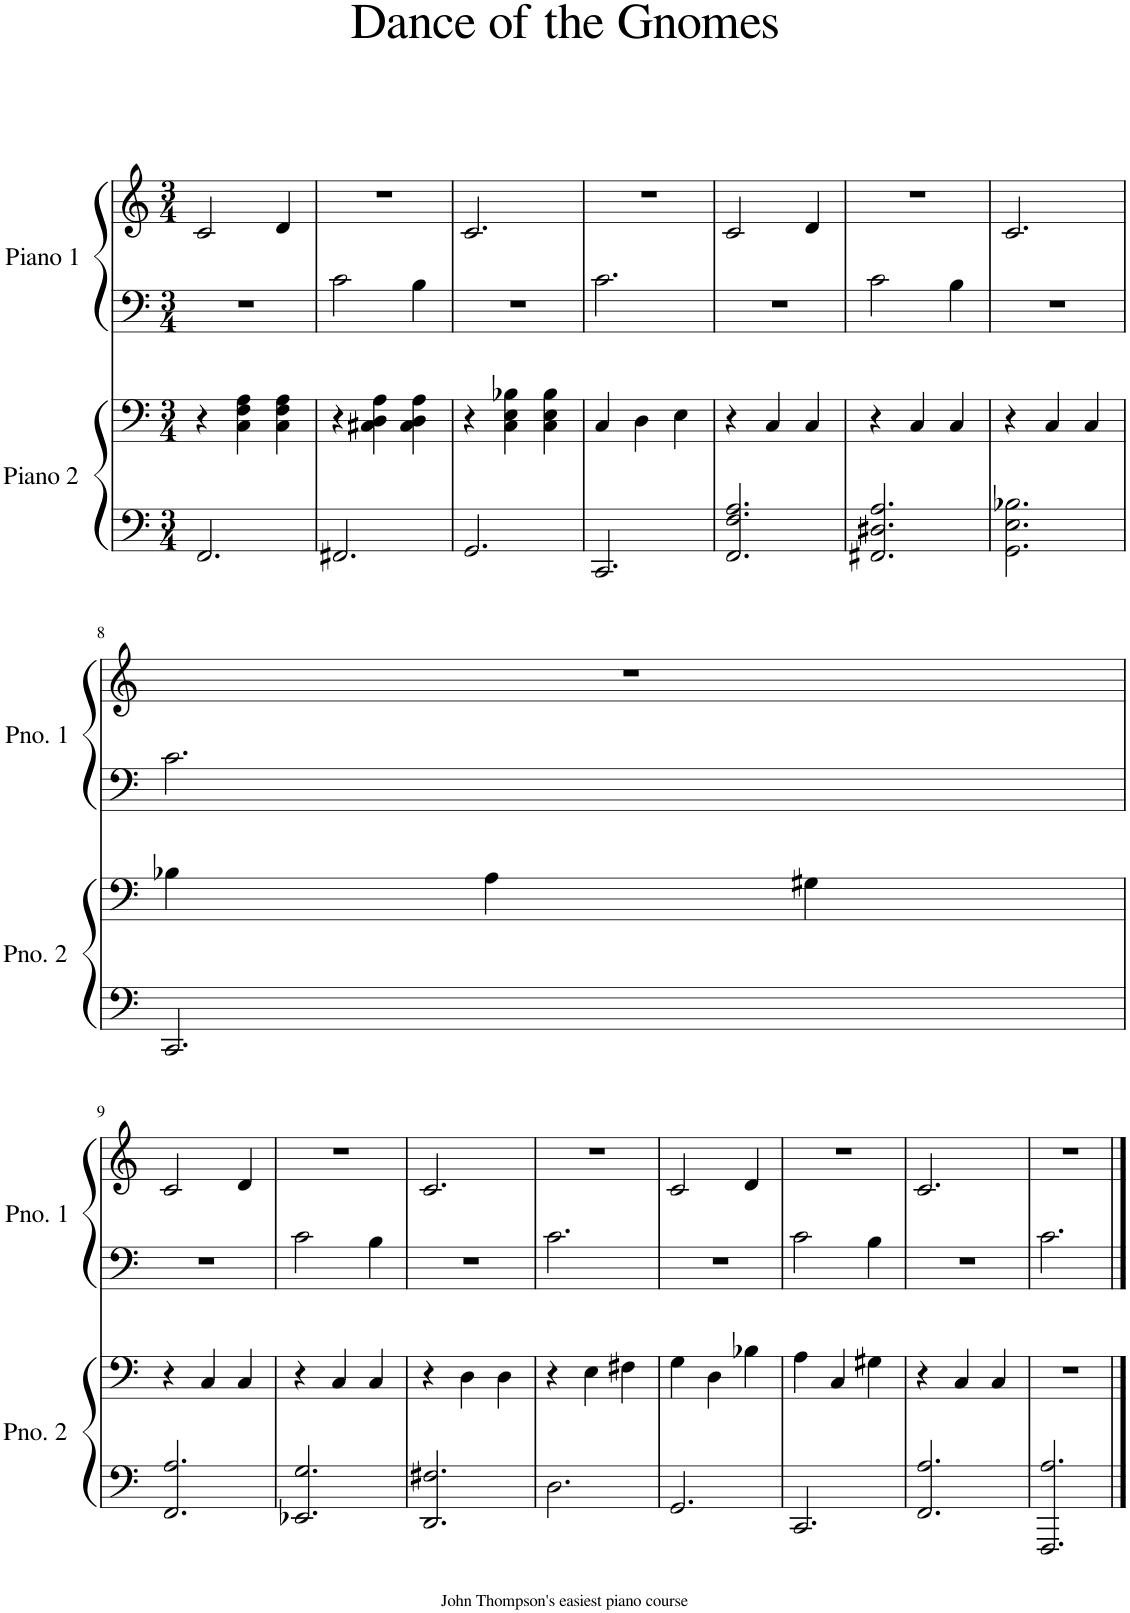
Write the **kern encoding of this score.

**kern	**kern	**kern	**kern
*part2	*part2	*part1	*part1
*staff4	*staff3	*staff2	*staff1
*I"Piano 2	*	*I"Piano 1	*
*I'Pno. 2	*	*I'Pno. 1	*
*clefF4	*clefF4	*clefF4	*clefG2
*k[]	*k[]	*k[]	*k[]
*M3/4	*M3/4	*M3/4	*M3/4
=1	=1	=1	=1
2.FF/	4r	2.r	2c/
.	4C\ 4F\ 4A\	.	.
.	4C\ 4F\ 4A\	.	4d/
=2	=2	=2	=2
2.FF#X/	4r	2c\	2.r
.	4C#X\ 4D\ 4A\	.	.
.	4C#\ 4D\ 4A\	4B\	.
=3	=3	=3	=3
2.GG/	4r	2.r	2.c/
.	4C\ 4E\ 4B-X\	.	.
.	4C\ 4E\ 4B-\	.	.
=4	=4	=4	=4
2.CC/	4C/	2.c\	2.r
.	4D\	.	.
.	4E\	.	.
=5	=5	=5	=5
2.FF/ 2.F/ 2.A/	4r	2.r	2c/
.	4C/	.	.
.	4C/	.	4d/
=6	=6	=6	=6
2.FF#X/ 2.D#X/ 2.A/	4r	2c\	2.r
.	4C/	.	.
.	4C/	4B\	.
=7	=7	=7	=7
2.GG\ 2.E\ 2.B-X\	4r	2.r	2.c/
.	4C/	.	.
.	4C/	.	.
!!LO:LB:g=z
=8	=8	=8	=8
2.CC/	4B-X\	2.c\	2.r
.	4A\	.	.
.	4G#X\	.	.
!!LO:LB:g=z
=9	=9	=9	=9
2.FF/ 2.A/	4r	2.r	2c/
.	4C/	.	.
.	4C/	.	4d/
=10	=10	=10	=10
2.EE-X/ 2.G/	4r	2c\	2.r
.	4C/	.	.
.	4C/	4B\	.
=11	=11	=11	=11
2.DD/ 2.F#X/	4r	2.r	2.c/
.	4D\	.	.
.	4D\	.	.
=12	=12	=12	=12
2.D\	4r	2.c\	2.r
.	4E\	.	.
.	4F#X\	.	.
=13	=13	=13	=13
2.GG/	4G\	2.r	2c/
.	4D\	.	.
.	4B-X\	.	4d/
=14	=14	=14	=14
2.CC/	4A\	2c\	2.r
.	4C/	.	.
.	4G#X\	4B\	.
=15	=15	=15	=15
2.FF/ 2.A/	4r	2.r	2.c/
.	4C/	.	.
.	4C/	.	.
=16	=16	=16	=16
2.FFF/ 2.A/	2.r	2.c\	2.r
==	==	==	==
*-	*-	*-	*-
